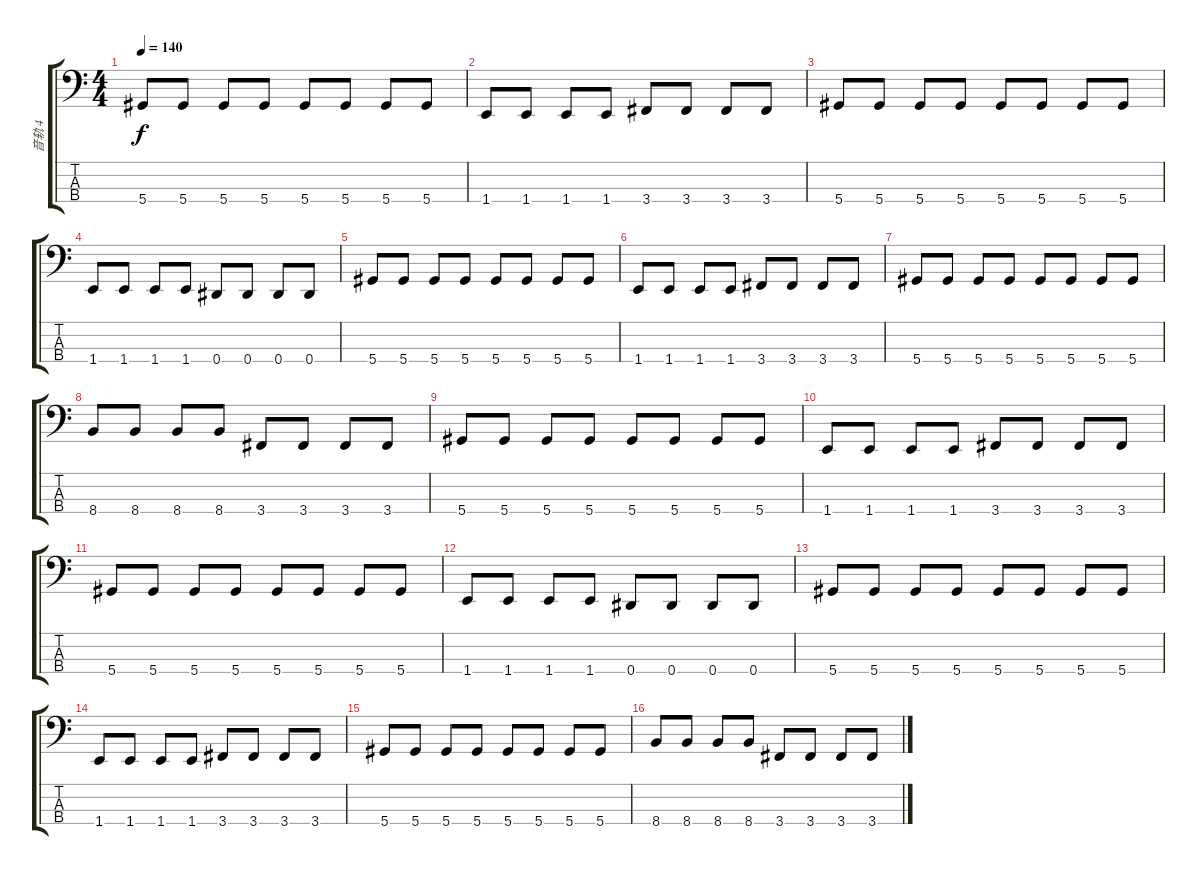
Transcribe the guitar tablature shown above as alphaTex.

\track ("音轨 4" "音轨 4") {instrument electricbasspick}
\staff {score tabs}
\tuning (Gb2 Db2 Ab1 Eb1) {hide}
\ts (4 4)
\tempo 140
\clef f4
\ks c
5.4.8{dy f} 5.4.8 5.4.8 5.4.8 5.4.8 5.4.8 5.4.8 5.4.8 |
1.4.8 1.4.8 1.4.8 1.4.8 3.4.8 3.4.8 3.4.8 3.4.8 |
5.4.8 5.4.8 5.4.8 5.4.8 5.4.8 5.4.8 5.4.8 5.4.8 |
1.4.8 1.4.8 1.4.8 1.4.8 0.4.8 0.4.8 0.4.8 0.4.8 |
5.4.8 5.4.8 5.4.8 5.4.8 5.4.8 5.4.8 5.4.8 5.4.8 |
1.4.8 1.4.8 1.4.8 1.4.8 3.4.8 3.4.8 3.4.8 3.4.8 |
5.4.8 5.4.8 5.4.8 5.4.8 5.4.8 5.4.8 5.4.8 5.4.8 |
8.4.8 8.4.8 8.4.8 8.4.8 3.4.8 3.4.8 3.4.8 3.4.8 |
5.4.8 5.4.8 5.4.8 5.4.8 5.4.8 5.4.8 5.4.8 5.4.8 |
1.4.8 1.4.8 1.4.8 1.4.8 3.4.8 3.4.8 3.4.8 3.4.8 |
5.4.8 5.4.8 5.4.8 5.4.8 5.4.8 5.4.8 5.4.8 5.4.8 |
1.4.8 1.4.8 1.4.8 1.4.8 0.4.8 0.4.8 0.4.8 0.4.8 |
5.4.8 5.4.8 5.4.8 5.4.8 5.4.8 5.4.8 5.4.8 5.4.8 |
1.4.8 1.4.8 1.4.8 1.4.8 3.4.8 3.4.8 3.4.8 3.4.8 |
5.4.8 5.4.8 5.4.8 5.4.8 5.4.8 5.4.8 5.4.8 5.4.8 |
8.4.8 8.4.8 8.4.8 8.4.8 3.4.8 3.4.8 3.4.8 3.4.8
